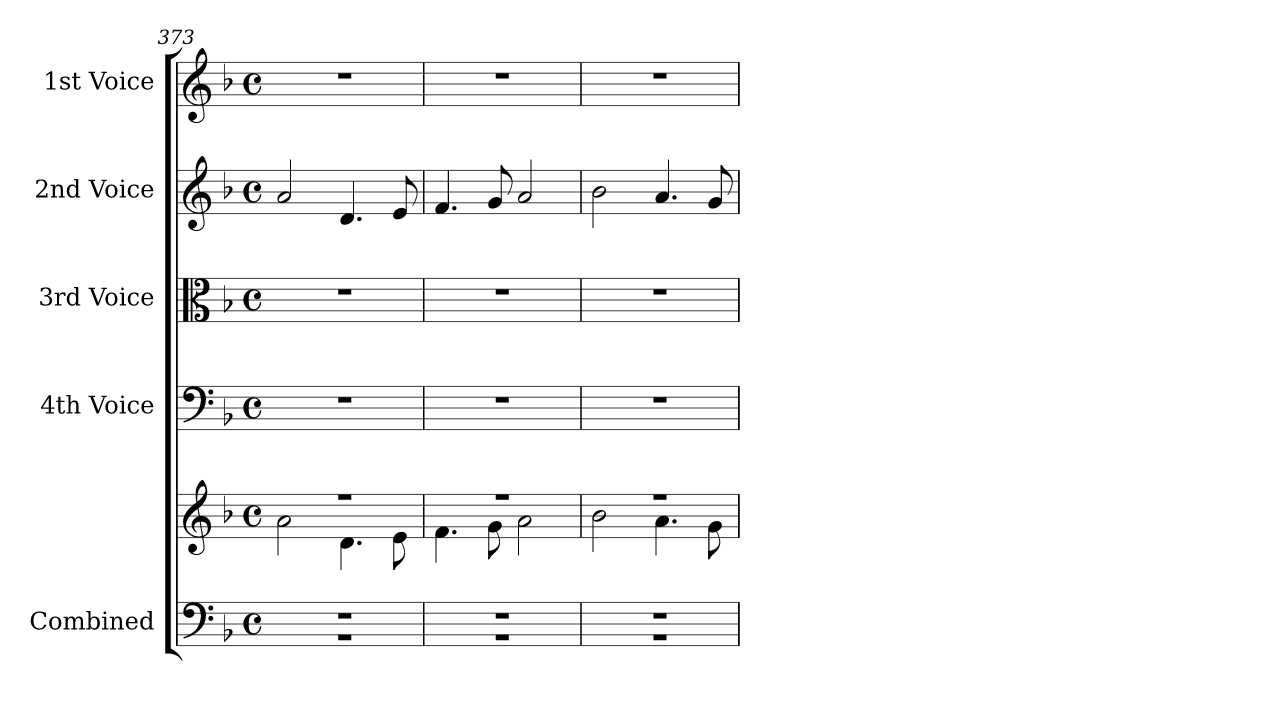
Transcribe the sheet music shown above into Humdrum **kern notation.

**kern	**kern	**kern	**kern	**kern	**kern
*part5	*part5	*part4	*part3	*part2	*part1
*staff6	*staff5	*staff4	*staff3	*staff2	*staff1
*I"Combined	*	*I"4th Voice	*I"3rd Voice	*I"2nd Voice	*I"1st Voice
!!LO:PB:g=z
*clefF4	*clefG2	*clefF4	*clefC3	*clefG2	*clefG2
*k[b-]	*k[b-]	*k[b-]	*k[b-]	*k[b-]	*k[b-]
*M4/4	*M4/4	*M4/4	*M4/4	*M4/4	*M4/4
*met(c)	*met(c)	*met(c)	*met(c)	*met(c)	*met(c)
*MM110	*MM110	*MM110	*MM110	*MM110	*MM110
=373	=373	=373	=373	=373	=373
*^	*^	*	*	*	*
1rBB	1rF	1r	2a\	1r	1r	2a/	1r
.	.	.	4.d\	.	.	4.d/	.
.	.	.	8e\	.	.	8e/	.
=374	=374	=374	=374	=374	=374	=374	=374
1rBB	1rF	1r	4.f\	1r	1r	4.f/	1r
.	.	.	8g\	.	.	8g/	.
.	.	.	2a\	.	.	2a/	.
=375	=375	=375	=375	=375	=375	=375	=375
1rBB	1rF	1r	2b-\	1r	1r	2b-\	1r
.	.	.	4.a\	.	.	4.a/	.
.	.	.	8g\	.	.	8g/	.
*v	*v	*	*	*	*	*	*
*	*v	*v	*	*	*	*
=	=	=	=	=	=
*-	*-	*-	*-	*-	*-
